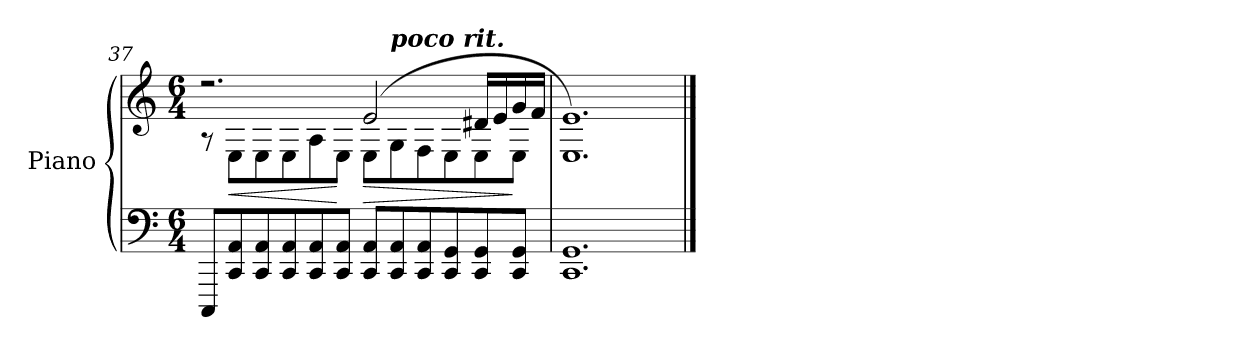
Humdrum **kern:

**kern	**kern	**dynam
*part2	*part1	*part1
*staff2	*staff1	*staff1
*I"Piano	*I"Piano	*
*I'Pno	*I'Pno	*
!!LO:LB:g=z
*clefF4	*clefG2	*
*k[]	*k[]	*
*M6/4	*M6/4	*
=37	=37	=37
*	*^	*
8CCC/L	2.r	8r	.
!	!	!	!LO:HP:b
8CC/ 8AA/	.	8E\L	<
8CC/ 8AA/	.	8E\	.
8CC/ 8AA/	.	8E\	.
8CC/ 8AA/	.	8A\	.
8CC/ 8AA/J	.	8E\J	[
!	!	!	!LO:HP:b
8CC/ 8AA/L	(>2e/	8E\L	>
!	!	!LO:TX:a:Bi:t=poco rit.	!
8CC/ 8AA/	.	8G\	.
8CC/ 8AA/	.	8F\	.
8CC/ 8GG/	.	8E\	.
8CC/ 8GG/	16d#X/LL	8E\	.
.	16e/	.	.
8CC/ 8GG/J	16g/	8E\J	]
.	16f/JJ	.	.
*	*v	*v	*
=38	=38	=38
1.CC 1.GG	1.E 1.e)	.
==	==	==
*-	*-	*-
